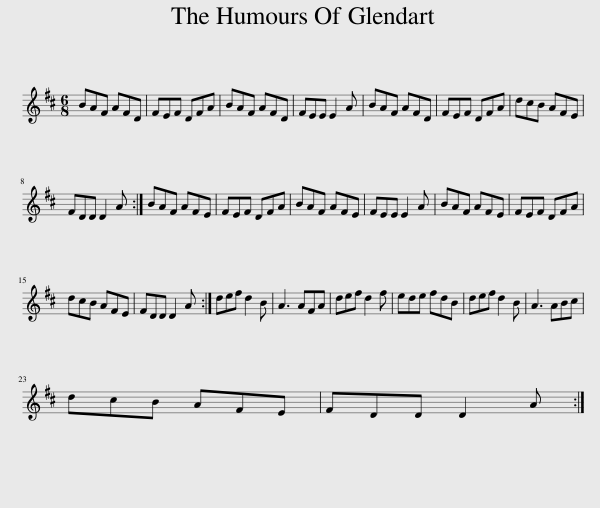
X:1
L:1/8
M:6/8
I:linebreak $
K:D
V:1 treble
V:1
 BAF AFD | FEF DFA | BAF AFD | FEE E2 A | BAF AFD | %5
 FEF DFA | dcB AFE |$ FDD D2 A :| BAF AFE | FEF DFA | %10
 BAF AFE | FEE E2 A | BAF AFE | FEF DFA |$ dcB AFE | %15
 FDD D2 A :| def d2 B | A3 AFA | def d2 f | ede fdB | %20
 def d2 B | A3 ABc |$ dcB AFE | FDD D2 A :| %24
